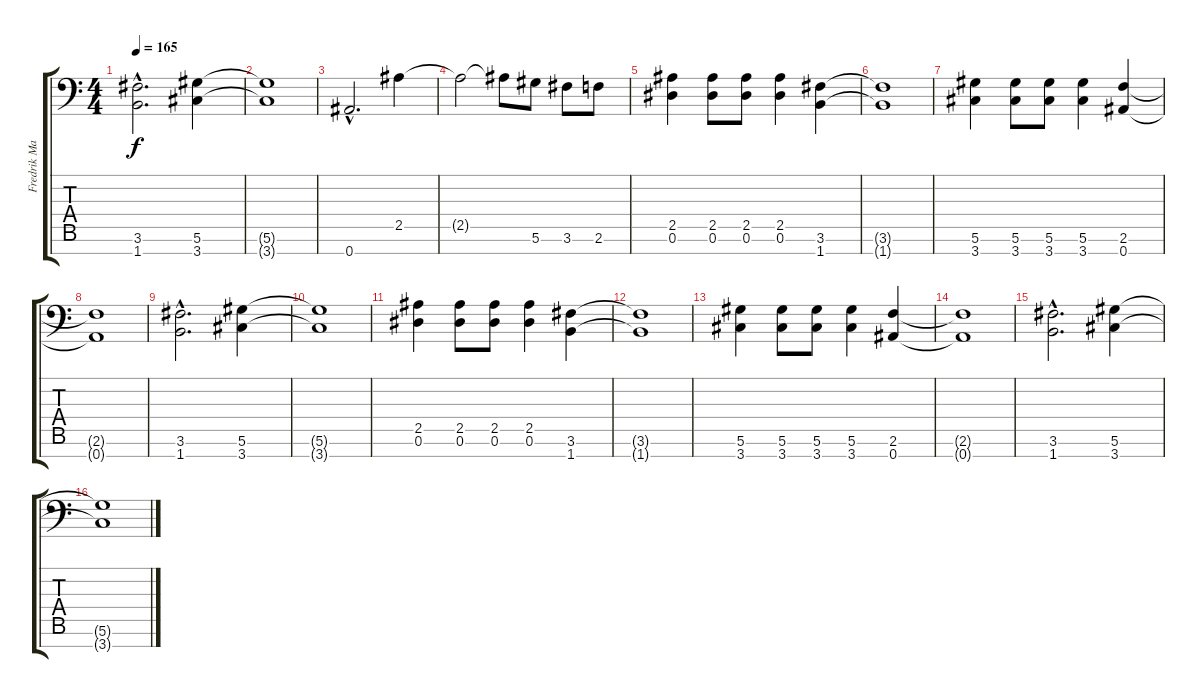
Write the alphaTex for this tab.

\track ("Fredrik Mannberg" "Fredrik Ma") {instrument distortionguitar}
\staff {score tabs}
\tuning (Eb4 Bb3 Gb3 Db3 Ab2 Eb2 Bb1) {hide}
\ts (4 4)
\tempo 165
\clef f4
\ks c
(3.6{hac} 1.7{hac}).2{d dy f} (5.6 3.7).4 |
(5.6{t} 3.7{t}).1 |
0.7{hac}.2{d} 2.5.4 |
2.5{t}.2 2.5{t}.8 5.6.8 3.6.8 2.6.8 |
(2.5 0.6).4 (2.5 0.6).8 (2.5 0.6).8 (2.5 0.6).4 (3.6 1.7).4 |
(3.6{t} 1.7{t}).1 |
(5.6 3.7).4 (5.6 3.7).8 (5.6 3.7).8 (5.6 3.7).4 (2.6 0.7).4 |
(2.6{t} 0.7{t}).1 |
(3.6{hac} 1.7{hac}).2{d} (5.6 3.7).4 |
(5.6{t} 3.7{t}).1 |
(2.5 0.6).4 (2.5 0.6).8 (2.5 0.6).8 (2.5 0.6).4 (3.6 1.7).4 |
(3.6{t} 1.7{t}).1 |
(5.6 3.7).4 (5.6 3.7).8 (5.6 3.7).8 (5.6 3.7).4 (2.6 0.7).4 |
(2.6{t} 0.7{t}).1 |
(3.6{hac} 1.7{hac}).2{d} (5.6 3.7).4 |
(5.6{t} 3.7{t}).1
